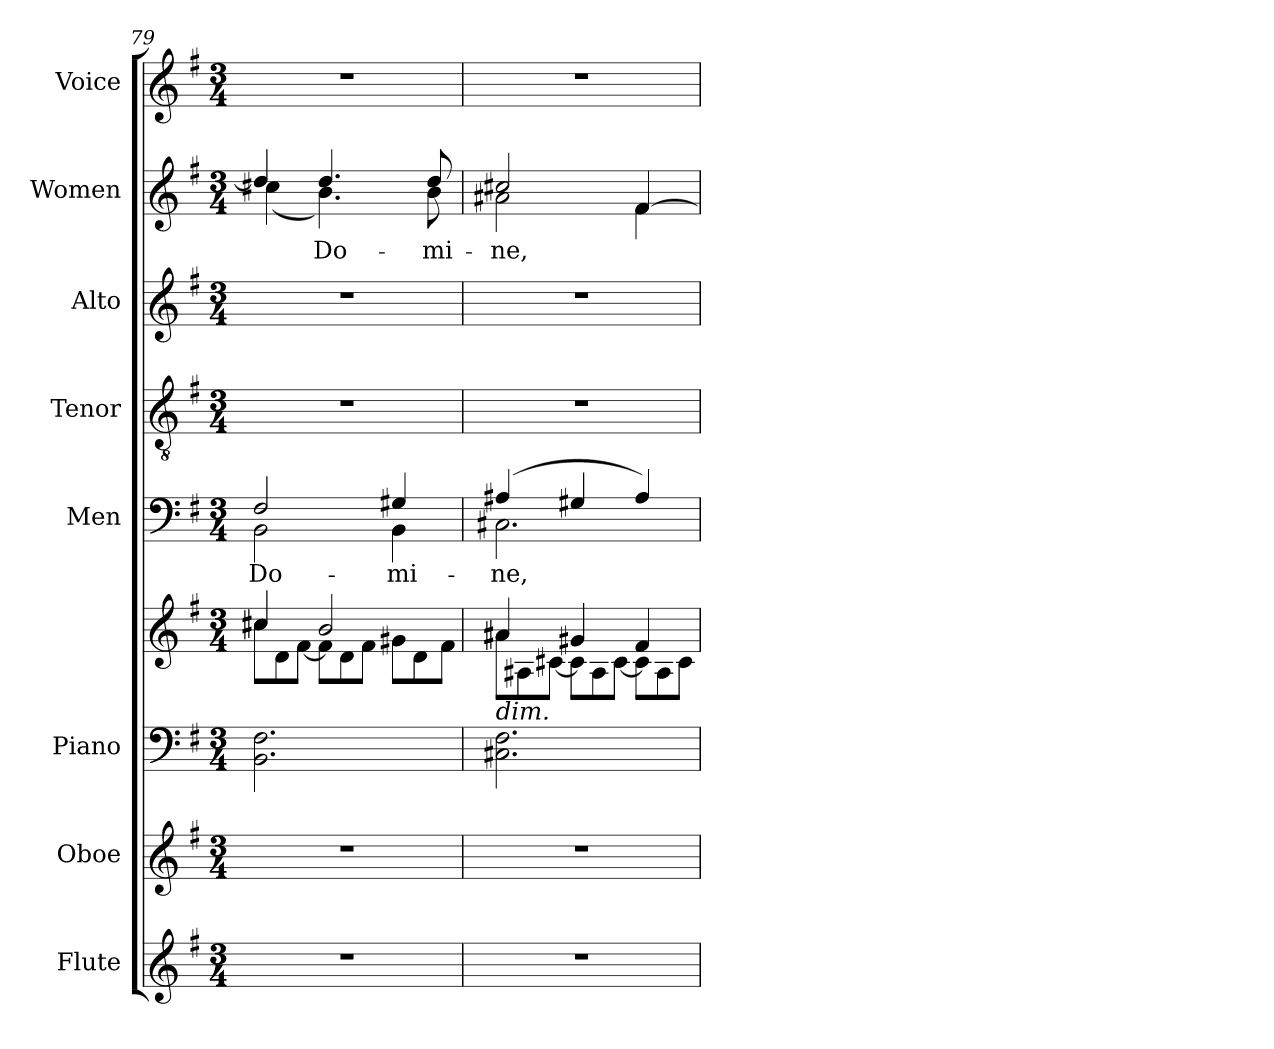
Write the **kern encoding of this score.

**kern	**kern	**kern	**kern	**kern	**text	**kern	**kern	**kern	**text	**kern
*part8	*part7	*part6	*part6	*part5	*part5	*part4	*part3	*part2	*part2	*part1
*staff9	*staff8	*staff7	*staff6	*staff5	*staff5	*staff4	*staff3	*staff2	*staff2	*staff1
*I"Flute	*I"Oboe	*I"Piano	*	*I"Men	*	*I"Tenor	*I"Alto	*I"Women	*	*I"Voice
*I'Fl	*I'Ob	*I'Pno.	*	*I'M.	*	*I'T.	*I'A.	*I'W.	*	*I'Vo.
*clefG2	*clefG2	*clefF4	*clefG2	*clefF4	*	*clefGv2	*clefG2	*clefG2	*	*clefG2
*k[f#]	*k[f#]	*k[f#]	*k[f#]	*k[f#]	*	*k[f#]	*k[f#]	*k[f#]	*	*k[f#]
*M3/4	*M3/4	*M3/4	*M3/4	*M3/4	*	*M3/4	*M3/4	*M3/4	*	*M3/4
=79	=79	=79	=79	=79	=79	=79	=79	=79	=79	=79
*	*	*	*^	*	*	*	*	*	*	*
*	*	*	*	*Xtuplet	*	*	*	*	*	*	*
!	!	!	!	!	!	!LO:LY:a	!	!	!	!	!
*	*	*	*	*	*^	*	*	*	*^	*	*
2.r	2.r	2.BB\ 2.F#\	4cc#X/	12cc#\L	2F#/	2BB\	Do-	2.r	2.r	4dd/]	(<4cc#X\	.	2.r
.	.	.	.	12d\	.	.	.	.	.	.	.	.	.
.	.	.	.	[12f#\J	.	.	.	.	.	.	.	.	.
!	!	!	!	!	!	!	!	!	!	!	!	!LO:LY:a	!
.	.	.	2b/	12f#\L]	.	.	.	.	.	4.dd/	4.b\)	Do-	.
.	.	.	.	12d\	.	.	.	.	.	.	.	.	.
.	.	.	.	12f#\J	.	.	.	.	.	.	.	.	.
!	!	!	!	!	!	!	!LO:LY:a	!	!	!	!	!	!
.	.	.	.	12g#X\L	4G#X/	4BB\	-mi-	.	.	.	.	.	.
.	.	.	.	12d\	.	.	.	.	.	.	.	.	.
!	!	!	!	!	!	!	!	!	!	!	!	!LO:LY:a	!
.	.	.	.	.	.	.	.	.	.	8dd/	8b\	-mi-	.
.	.	.	.	12f#\J	.	.	.	.	.	.	.	.	.
=80	=80	=80	=80	=80	=80	=80	=80	=80	=80	=80	=80	=80	=80
!	!	!LO:TX:a:i:t=dim.	!	!	!	!	!	!	!	!	!	!	!
!	!	!	!	!	!	!	!LO:LY:a	!	!	!	!	!LO:LY:a	!
2.r	2.r	2.C#X\ 2.F#\	4a#X/	12a#\L	(>4A#X/	2.C#X\	-ne,	2.r	2.r	2cc#X/	2a#X\	-ne,	2.r
.	.	.	.	12A#X\	.	.	.	.	.	.	.	.	.
.	.	.	.	[12c#X\J	.	.	.	.	.	.	.	.	.
.	.	.	4g#X/	12c#\L]	4G#X/	.	.	.	.	.	.	.	.
.	.	.	.	12A#\	.	.	.	.	.	.	.	.	.
.	.	.	.	[12c#\J	.	.	.	.	.	.	.	.	.
.	.	.	4f#/	12c#\L]	4A#/)	.	.	.	.	[4f#/	4f#\	.	.
.	.	.	.	12A#\	.	.	.	.	.	.	.	.	.
.	.	.	.	12c#\J	.	.	.	.	.	.	.	.	.
*	*	*	*v	*v	*	*	*	*	*	*v	*v	*	*
*	*	*	*	*v	*v	*	*	*	*	*	*
=	=	=	=	=	=	=	=	=	=	=
*-	*-	*-	*-	*-	*-	*-	*-	*-	*-	*-
